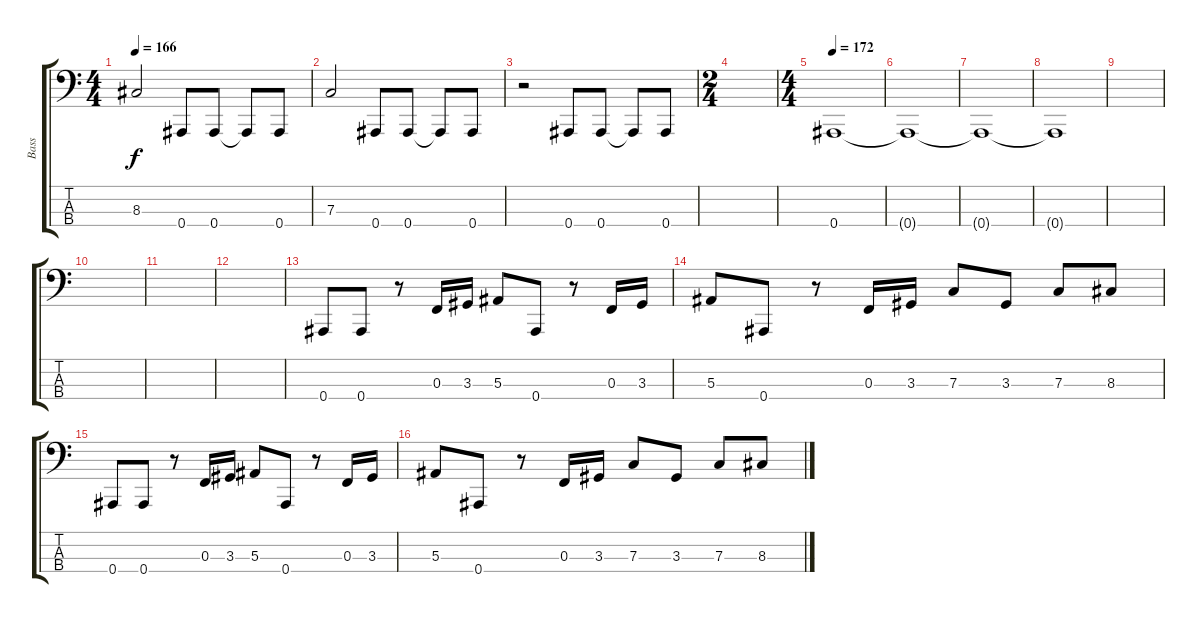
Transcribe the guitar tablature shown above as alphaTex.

\track ("Bass" "Bass") {instrument electricbassfinger}
\staff {score tabs}
\tuning (Eb2 Bb1 F1 Bb0) {hide}
\ts (4 4)
\tempo 166
\clef f4
\ks c
8.3.2{dy f} 0.4.8 0.4.8 0.4{t}.8 0.4.8 |
7.3.2 0.4.8 0.4.8 0.4{t}.8 0.4.8 |
r.2 0.4.8 0.4.8 0.4{t}.8 0.4.8 |
\ts (2 4)
|
\ts (4 4)
\tempo 172
0.4.1 |
0.4{t}.1 |
0.4{t}.1 |
0.4{t}.1 |
|
|
|
|
0.4.8 0.4.8 r.8 0.3.16 3.3.16 5.3.8 0.4.8 r.8 0.3.16 3.3.16 |
5.3.8 0.4.8 r.8 0.3.16 3.3.16 7.3.8 3.3.8 7.3.8 8.3.8 |
0.4.8 0.4.8 r.8 0.3.16 3.3.16 5.3.8 0.4.8 r.8 0.3.16 3.3.16 |
5.3.8 0.4.8 r.8 0.3.16 3.3.16 7.3.8 3.3.8 7.3.8 8.3.8
